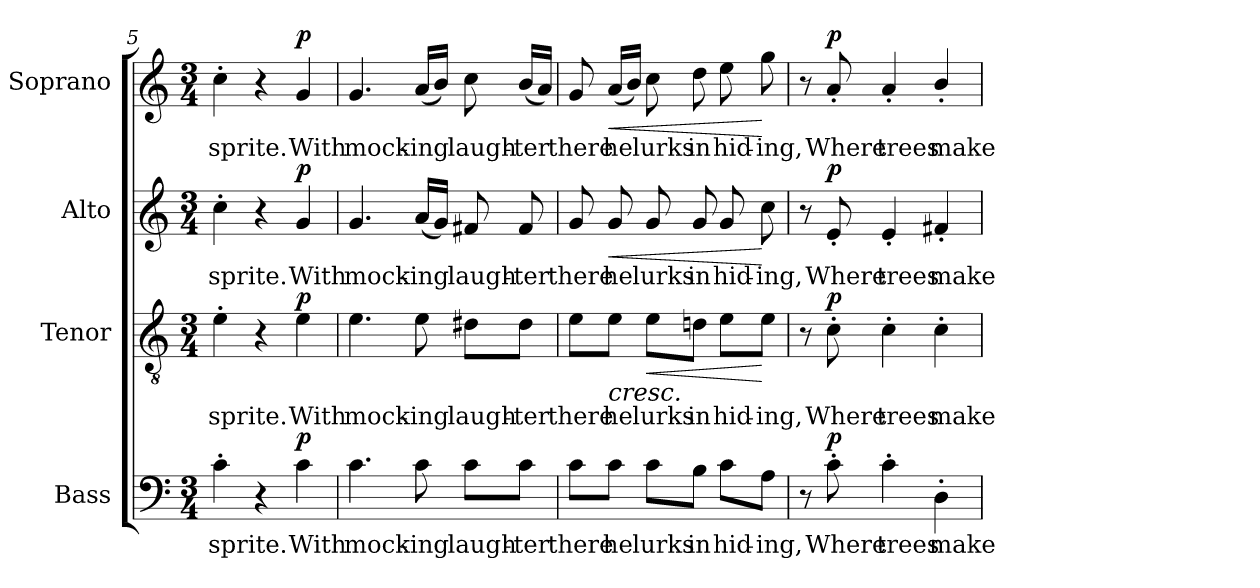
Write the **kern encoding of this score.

**kern	**text	**dynam	**kern	**text	**dynam	**kern	**text	**dynam	**kern	**text	**dynam
*part4	*part4	*part4	*part3	*part3	*part3	*part2	*part2	*part2	*part1	*part1	*part1
*staff4	*staff4	*staff4	*staff3	*staff3	*staff3	*staff2	*staff2	*staff2	*staff1	*staff1	*staff1
*I"Bass	*	*	*I"Tenor	*	*	*I"Alto	*	*	*I"Soprano	*	*
*I'B.	*	*	*I'T.	*	*	*I'A.	*	*	*I'S.	*	*
*clefF4	*	*	*clefGv2	*	*	*clefG2	*	*	*clefG2	*	*
*	*	*	*ITrd7c12	*	*	*	*	*	*	*	*
*k[]	*	*	*k[]	*	*	*k[]	*	*	*k[]	*	*
*C:	*	*	*C:	*	*	*C:	*	*	*C:	*	*
*M3/4	*	*	*M3/4	*	*	*M3/4	*	*	*M3/4	*	*
=5	=5	=5	=5	=5	=5	=5	=5	=5	=5	=5	=5
!	!LO:LY:b:color=#000000	!	!	!	!	!	!	!	!	!	!
!	!	!	!	!LO:LY:b:color=#000000	!	!	!	!	!	!	!
!	!	!	!	!	!	!	!LO:LY:b:color=#000000	!	!	!	!
!	!	!	!	!	!	!	!	!	!	!LO:LY:b:color=#000000	!
4c'i\	-sprite.	.	4E'i\	-sprite.	.	4cc'i\	-sprite.	.	4cc'i\	-sprite.	.
4r	.	.	4r	.	.	4r	.	.	4r	.	.
!	!LO:LY:b:color=#000000	!	!	!	!	!	!	!	!	!	!
!	!	!	!	!LO:LY:b:color=#000000	!	!	!	!	!	!	!
!	!	!	!	!	!	!	!LO:LY:b:color=#000000	!	!	!	!
!	!	!	!	!	!	!	!	!	!	!LO:LY:b:color=#000000	!
4ci\	With	p	4Ei\	With	p	4gi/	With	p	4gi/	With	p
!!LO:LB:g=z
=6	=6	=6	=6	=6	=6	=6	=6	=6	=6	=6	=6
!	!LO:LY:b:color=#000000	!	!	!	!	!	!	!	!	!	!
!	!	!	!	!LO:LY:b:color=#000000	!	!	!	!	!	!	!
!	!	!	!	!	!	!	!LO:LY:b:color=#000000	!	!	!	!
!	!	!	!	!	!	!	!	!	!	!LO:LY:b:color=#000000	!
4.ci\	mock-	.	4.Ei\	mock-	.	4.gi/	mock-	.	4.gi/	mock-	.
!	!LO:LY:b:color=#000000	!	!	!	!	!	!	!	!	!	!
!	!	!	!	!LO:LY:b:color=#000000	!	!	!	!	!	!	!
!	!	!	!	!	!	!	!LO:LY:b:color=#000000	!	!	!	!
!	!	!	!	!	!	!	!	!	!	!LO:LY:b:color=#000000	!
8ci\	-ing	.	8Ei\	-ing	.	(16ai/LL	-ing	.	(16ai/LL	-ing	.
.	.	.	.	.	.	16gi/JJ)	.	.	16bi/JJ)	.	.
!	!LO:LY:b:color=#000000	!	!	!	!	!	!	!	!	!	!
!	!	!	!	!LO:LY:b:color=#000000	!	!	!	!	!	!	!
!	!	!	!	!	!	!	!LO:LY:b:color=#000000	!	!	!	!
!	!	!	!	!	!	!	!	!	!	!LO:LY:b:color=#000000	!
8ci\L	laugh-	.	8D#Xi\L	laugh-	.	8f#Xi/	laugh-	.	8cci\	laugh-	.
!	!LO:LY:b:color=#000000	!	!	!	!	!	!	!	!	!	!
!	!	!	!	!LO:LY:b:color=#000000	!	!	!	!	!	!	!
!	!	!	!	!	!	!	!LO:LY:b:color=#000000	!	!	!	!
!	!	!	!	!	!	!	!	!	!	!LO:LY:b:color=#000000	!
8ci\J	-ter	.	8D#i\J	-ter	.	8f#i/	-ter	.	(16bi/LL	-ter	.
.	.	.	.	.	.	.	.	.	16ai/JJ)	.	.
=7	=7	=7	=7	=7	=7	=7	=7	=7	=7	=7	=7
!	!LO:LY:b:color=#000000	!	!	!	!	!	!	!	!	!	!
!	!	!	!	!LO:LY:b:color=#000000	!	!	!	!	!	!	!
!	!	!	!	!	!	!	!LO:LY:b:color=#000000	!	!	!	!
!	!	!	!	!	!	!	!	!	!	!LO:LY:b:color=#000000	!
8ci\L	there	.	8Ei\L	there	.	8gi/	there	.	8gi/	there	.
!	!LO:LY:b:color=#000000	!	!	!	!	!	!	!	!	!	!
!	!	!	!	!LO:LY:b:color=#000000	!LO:HP:b	!	!	!	!	!	!
!	!	!	!	!	!	!	!LO:LY:b:color=#000000	!LO:HP:b	!	!	!
!	!	!	!	!	!	!	!	!	!	!LO:LY:b:color=#000000	!LO:HP:b
8ci\J	he	.	8Ei\J	he	<	8gi/	he	<	(16ai/LL	he	<
.	.	.	.	.	.	.	.	.	16bi/JJ)	.	.
!	!LO:LY:b:color=#000000	!	!	!	!	!	!	!	!	!	!
!	!	!	!	!LO:LY:b:color=#000000	!LO:HP:b	!	!	!	!	!	!
!	!	!	!	!	!	!	!LO:LY:b:color=#000000	!	!	!	!
!	!	!	!	!	!	!	!	!	!	!LO:LY:b:color=#000000	!
8ci\L	lurks	.	8Ei\L	lurks	<	8gi/	lurks	.	8cci\	lurks	.
!	!LO:LY:b:color=#000000	!	!	!	!	!	!	!	!	!	!
!	!	!	!	!LO:LY:b:color=#000000	!	!	!	!	!	!	!
!	!	!	!	!	!	!	!LO:LY:b:color=#000000	!	!	!	!
!	!	!	!	!	!	!	!	!	!	!LO:LY:b:color=#000000	!
8Bi\J	in	.	8Dni\J	in	.	8gi/	in	.	8ddi\	in	.
!	!LO:LY:b:color=#000000	!	!	!	!	!	!	!	!	!	!
!	!	!	!	!LO:LY:b:color=#000000	!	!	!	!	!	!	!
!	!	!	!	!	!	!	!LO:LY:b:color=#000000	!	!	!	!
!	!	!	!	!	!	!	!	!	!	!LO:LY:b:color=#000000	!
8ci\L	hid-	.	8Ei\L	hid-	.	8gi/	hid-	.	8eei\	hid-	.
!	!LO:LY:b:color=#000000	!	!	!	!	!	!	!	!	!	!
!	!	!	!	!LO:LY:b:color=#000000	!	!	!	!	!	!	!
!	!	!	!	!	!	!	!LO:LY:b:color=#000000	!	!	!	!
!	!	!	!	!	!	!	!	!	!	!LO:LY:b:color=#000000	!
8Ai\J	-ing,	.	8Ei\J	-ing,	[ [	8cci\	-ing,	[	8ggi\	-ing,	[
=8	=8	=8	=8	=8	=8	=8	=8	=8	=8	=8	=8
8r	.	.	8r	.	.	8r	.	.	8r	.	.
!	!LO:LY:b:color=#000000	!	!	!	!	!	!	!	!	!	!
!	!	!	!	!LO:LY:b:color=#000000	!	!	!	!	!	!	!
!	!	!	!	!	!	!	!LO:LY:b:color=#000000	!	!	!	!
!	!	!	!	!	!	!	!	!	!	!LO:LY:b:color=#000000	!
8c'i\	Where	p	8C'i\	Where	p	8e'i/	Where	p	8a'i/	Where	p
!	!LO:LY:b:color=#000000	!	!	!	!	!	!	!	!	!	!
!	!	!	!	!LO:LY:b:color=#000000	!	!	!	!	!	!	!
!	!	!	!	!	!	!	!LO:LY:b:color=#000000	!	!	!	!
!	!	!	!	!	!	!	!	!	!	!LO:LY:b:color=#000000	!
4c'i\	trees	.	4C'i\	trees	.	4e'i/	trees	.	4a'i/	trees	.
!	!LO:LY:b:color=#000000	!	!	!	!	!	!	!	!	!	!
!	!	!	!	!LO:LY:b:color=#000000	!	!	!	!	!	!	!
!	!	!	!	!	!	!	!LO:LY:b:color=#000000	!	!	!	!
!	!	!	!	!	!	!	!	!	!	!LO:LY:b:color=#000000	!
4D'i\	make	.	4C'i\	make	.	4f#X'i/	make	.	4b'i/	make	.
=	=	=	=	=	=	=	=	=	=	=	=
*-	*-	*-	*-	*-	*-	*-	*-	*-	*-	*-	*-
